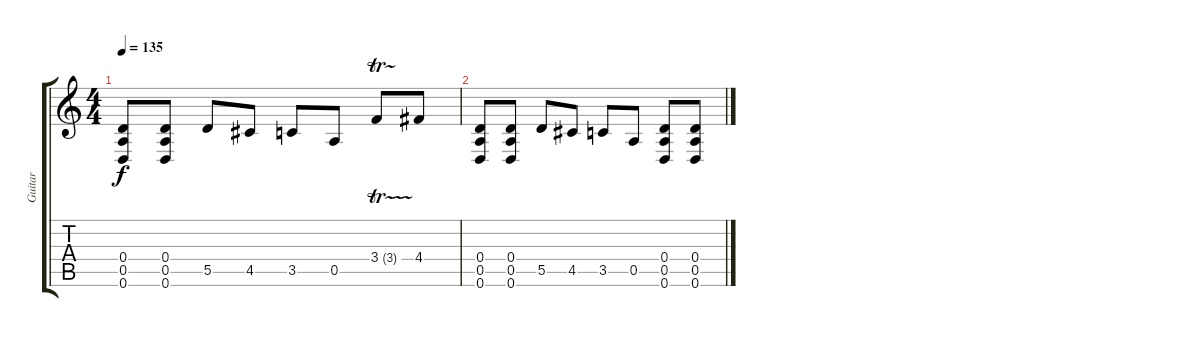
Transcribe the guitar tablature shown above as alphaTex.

\track ("Guitar" "Guitar") {instrument distortionguitar}
\staff {score tabs}
\tuning (E4 B3 G3 D3 A2 D2) {hide}
\ts (4 4)
\tempo 135
\clef g2
\ks c
(0.4 0.5 0.6).8{dy f} (0.4 0.5 0.6).8 5.5.8 4.5.8 3.5.8 0.5.8 3.4{tr (3 32)}.8 4.4.8 |
(0.4 0.5 0.6).8 (0.4 0.5 0.6).8 5.5.8 4.5.8 3.5.8 0.5.8 (0.4 0.5 0.6).8 (0.4 0.5 0.6).8
